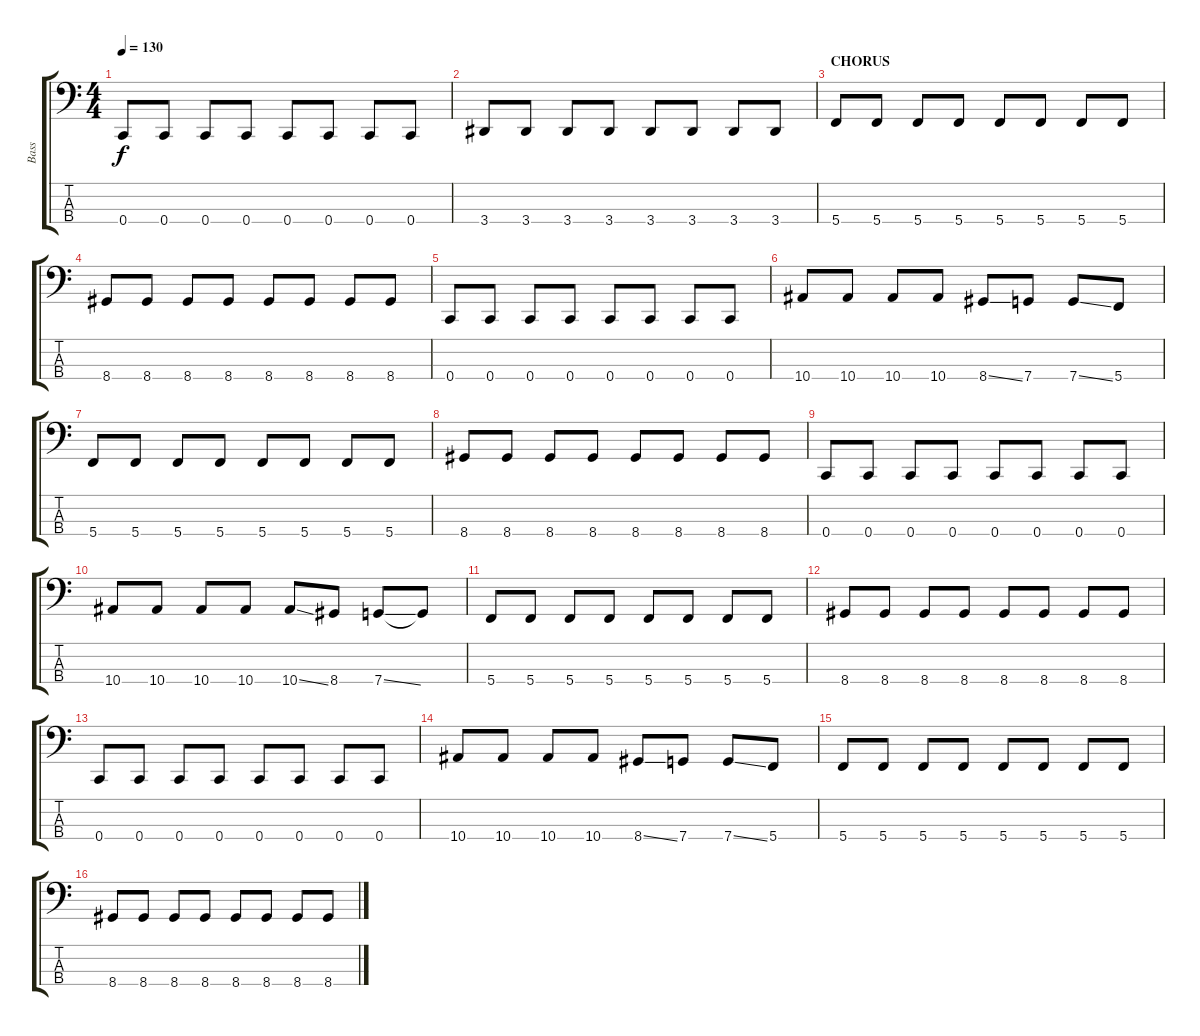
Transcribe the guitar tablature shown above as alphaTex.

\track ("Bass" "Bass") {instrument electricbasspick}
\staff {score tabs}
\tuning (F2 C2 G1 C1) {hide}
\ts (4 4)
\tempo 130
\clef f4
\ks c
0.4.8{dy f} 0.4.8 0.4.8 0.4.8 0.4.8 0.4.8 0.4.8 0.4.8 |
3.4.8 3.4.8 3.4.8 3.4.8 3.4.8 3.4.8 3.4.8 3.4.8 |
\section ("" "CHORUS")
5.4.8 5.4.8 5.4.8 5.4.8 5.4.8 5.4.8 5.4.8 5.4.8 |
8.4.8 8.4.8 8.4.8 8.4.8 8.4.8 8.4.8 8.4.8 8.4.8 |
0.4.8 0.4.8 0.4.8 0.4.8 0.4.8 0.4.8 0.4.8 0.4.8 |
10.4.8 10.4.8 10.4.8 10.4.8 8.4{ss}.8 7.4.8 7.4{ss}.8 5.4.8 |
5.4.8 5.4.8 5.4.8 5.4.8 5.4.8 5.4.8 5.4.8 5.4.8 |
8.4.8 8.4.8 8.4.8 8.4.8 8.4.8 8.4.8 8.4.8 8.4.8 |
0.4.8 0.4.8 0.4.8 0.4.8 0.4.8 0.4.8 0.4.8 0.4.8 |
10.4.8 10.4.8 10.4.8 10.4.8 10.4{ss}.8 8.4.8 7.4{ss}.8 7.4{t}.8 |
5.4.8 5.4.8 5.4.8 5.4.8 5.4.8 5.4.8 5.4.8 5.4.8 |
8.4.8 8.4.8 8.4.8 8.4.8 8.4.8 8.4.8 8.4.8 8.4.8 |
0.4.8 0.4.8 0.4.8 0.4.8 0.4.8 0.4.8 0.4.8 0.4.8 |
10.4.8 10.4.8 10.4.8 10.4.8 8.4{ss}.8 7.4.8 7.4{ss}.8 5.4.8 |
5.4.8 5.4.8 5.4.8 5.4.8 5.4.8 5.4.8 5.4.8 5.4.8 |
8.4.8 8.4.8 8.4.8 8.4.8 8.4.8 8.4.8 8.4.8 8.4.8
